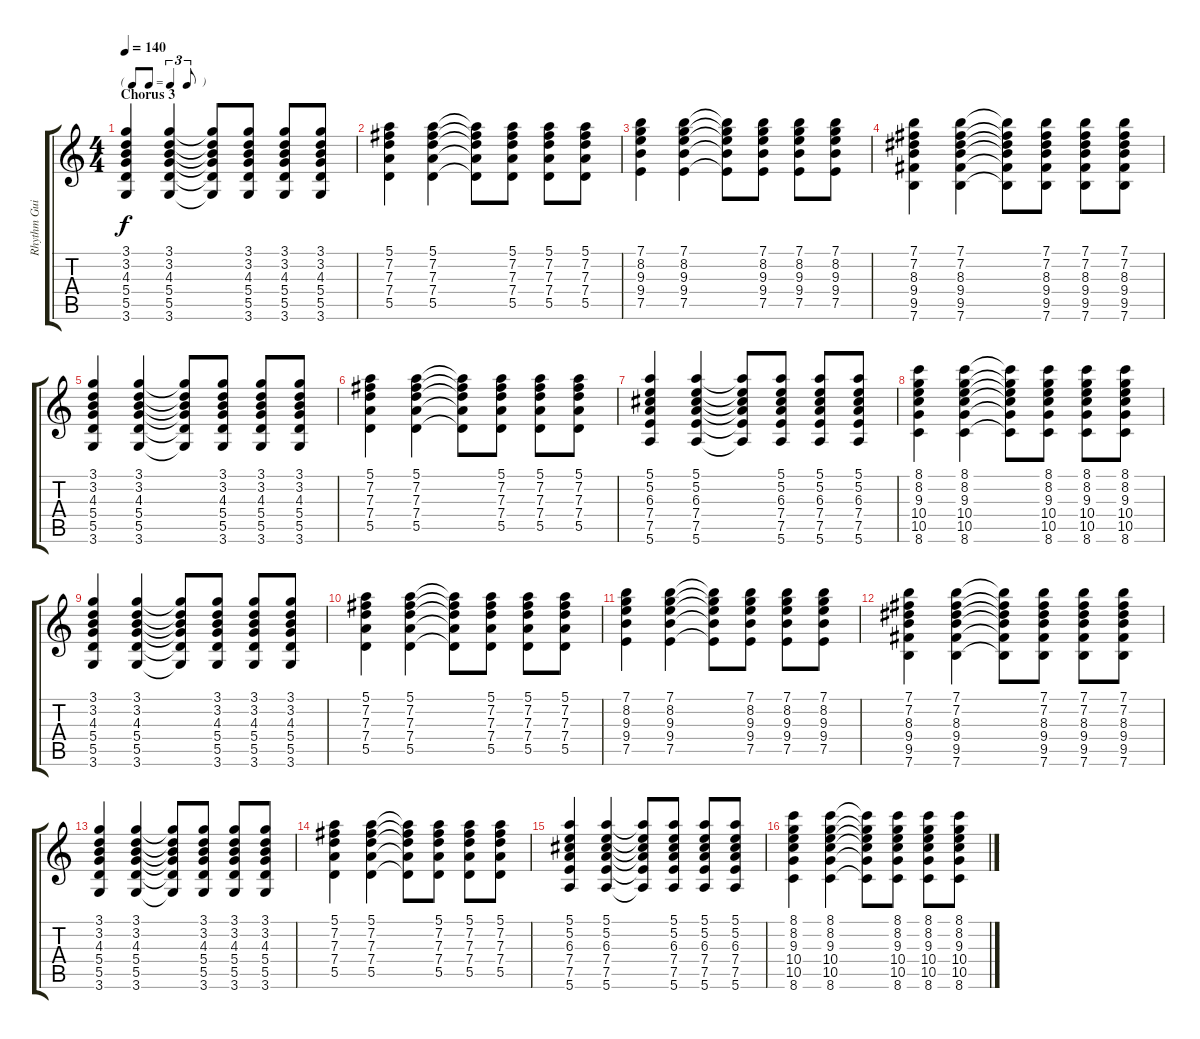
\track ("Rhythm Guitar II" "Rhythm Gui") {instrument acousticguitarsteel}
\staff {score tabs}
\tuning (E4 B3 G3 D3 A2 E2) {hide}
\ts (4 4)
\tf triplet8th
\section ("" "Chorus 3")
\tempo 140
\clef g2
\ks c
(3.1 3.2 4.3 5.4 5.5 3.6).4{dy f} (3.1 3.2 4.3 5.4 5.5 3.6).4 (3.1{t} 3.2{t} 4.3{t} 5.4{t} 5.5{t} 3.6{t}).8 (3.1 3.2 4.3 5.4 5.5 3.6).8 (3.1 3.2 4.3 5.4 5.5 3.6).8 (3.1 3.2 4.3 5.4 5.5 3.6).8 |
(5.1 7.2 7.3 7.4 5.5).4 (5.1 7.2 7.3 7.4 5.5).4 (5.1{t} 7.2{t} 7.3{t} 7.4{t} 5.5{t}).8 (5.1 7.2 7.3 7.4 5.5).8 (5.1 7.2 7.3 7.4 5.5).8 (5.1 7.2 7.3 7.4 5.5).8 |
(7.1 8.2 9.3 9.4 7.5).4 (7.1 8.2 9.3 9.4 7.5).4 (7.1{t} 8.2{t} 9.3{t} 9.4{t} 7.5{t}).8 (7.1 8.2 9.3 9.4 7.5).8 (7.1 8.2 9.3 9.4 7.5).8 (7.1 8.2 9.3 9.4 7.5).8 |
(7.1 7.2 8.3 9.4 9.5 7.6).4 (7.1 7.2 8.3 9.4 9.5 7.6).4 (7.1{t} 7.2{t} 8.3{t} 9.4{t} 9.5{t} 7.6{t}).8 (7.1 7.2 8.3 9.4 9.5 7.6).8 (7.1 7.2 8.3 9.4 9.5 7.6).8 (7.1 7.2 8.3 9.4 9.5 7.6).8 |
(3.1 3.2 4.3 5.4 5.5 3.6).4 (3.1 3.2 4.3 5.4 5.5 3.6).4 (3.1{t} 3.2{t} 4.3{t} 5.4{t} 5.5{t} 3.6{t}).8 (3.1 3.2 4.3 5.4 5.5 3.6).8 (3.1 3.2 4.3 5.4 5.5 3.6).8 (3.1 3.2 4.3 5.4 5.5 3.6).8 |
(5.1 7.2 7.3 7.4 5.5).4 (5.1 7.2 7.3 7.4 5.5).4 (5.1{t} 7.2{t} 7.3{t} 7.4{t} 5.5{t}).8 (5.1 7.2 7.3 7.4 5.5).8 (5.1 7.2 7.3 7.4 5.5).8 (5.1 7.2 7.3 7.4 5.5).8 |
(5.1 5.2 6.3 7.4 7.5 5.6).4 (5.1 5.2 6.3 7.4 7.5 5.6).4 (5.1{t} 5.2{t} 6.3{t} 7.4{t} 7.5{t} 5.6{t}).8 (5.1 5.2 6.3 7.4 7.5 5.6).8 (5.1 5.2 6.3 7.4 7.5 5.6).8 (5.1 5.2 6.3 7.4 7.5 5.6).8 |
(8.1 8.2 9.3 10.4 10.5 8.6).4 (8.1 8.2 9.3 10.4 10.5 8.6).4 (8.1{t} 8.2{t} 9.3{t} 10.4{t} 10.5{t} 8.6{t}).8 (8.1 8.2 9.3 10.4 10.5 8.6).8 (8.1 8.2 9.3 10.4 10.5 8.6).8 (8.1 8.2 9.3 10.4 10.5 8.6).8 |
(3.1 3.2 4.3 5.4 5.5 3.6).4 (3.1 3.2 4.3 5.4 5.5 3.6).4 (3.1{t} 3.2{t} 4.3{t} 5.4{t} 5.5{t} 3.6{t}).8 (3.1 3.2 4.3 5.4 5.5 3.6).8 (3.1 3.2 4.3 5.4 5.5 3.6).8 (3.1 3.2 4.3 5.4 5.5 3.6).8 |
(5.1 7.2 7.3 7.4 5.5).4 (5.1 7.2 7.3 7.4 5.5).4 (5.1{t} 7.2{t} 7.3{t} 7.4{t} 5.5{t}).8 (5.1 7.2 7.3 7.4 5.5).8 (5.1 7.2 7.3 7.4 5.5).8 (5.1 7.2 7.3 7.4 5.5).8 |
(7.1 8.2 9.3 9.4 7.5).4 (7.1 8.2 9.3 9.4 7.5).4 (7.1{t} 8.2{t} 9.3{t} 9.4{t} 7.5{t}).8 (7.1 8.2 9.3 9.4 7.5).8 (7.1 8.2 9.3 9.4 7.5).8 (7.1 8.2 9.3 9.4 7.5).8 |
(7.1 7.2 8.3 9.4 9.5 7.6).4 (7.1 7.2 8.3 9.4 9.5 7.6).4 (7.1{t} 7.2{t} 8.3{t} 9.4{t} 9.5{t} 7.6{t}).8 (7.1 7.2 8.3 9.4 9.5 7.6).8 (7.1 7.2 8.3 9.4 9.5 7.6).8 (7.1 7.2 8.3 9.4 9.5 7.6).8 |
(3.1 3.2 4.3 5.4 5.5 3.6).4 (3.1 3.2 4.3 5.4 5.5 3.6).4 (3.1{t} 3.2{t} 4.3{t} 5.4{t} 5.5{t} 3.6{t}).8 (3.1 3.2 4.3 5.4 5.5 3.6).8 (3.1 3.2 4.3 5.4 5.5 3.6).8 (3.1 3.2 4.3 5.4 5.5 3.6).8 |
(5.1 7.2 7.3 7.4 5.5).4 (5.1 7.2 7.3 7.4 5.5).4 (5.1{t} 7.2{t} 7.3{t} 7.4{t} 5.5{t}).8 (5.1 7.2 7.3 7.4 5.5).8 (5.1 7.2 7.3 7.4 5.5).8 (5.1 7.2 7.3 7.4 5.5).8 |
(5.1 5.2 6.3 7.4 7.5 5.6).4 (5.1 5.2 6.3 7.4 7.5 5.6).4 (5.1{t} 5.2{t} 6.3{t} 7.4{t} 7.5{t} 5.6{t}).8 (5.1 5.2 6.3 7.4 7.5 5.6).8 (5.1 5.2 6.3 7.4 7.5 5.6).8 (5.1 5.2 6.3 7.4 7.5 5.6).8 |
(8.1 8.2 9.3 10.4 10.5 8.6).4 (8.1 8.2 9.3 10.4 10.5 8.6).4 (8.1{t} 8.2{t} 9.3{t} 10.4{t} 10.5{t} 8.6{t}).8 (8.1 8.2 9.3 10.4 10.5 8.6).8 (8.1 8.2 9.3 10.4 10.5 8.6).8 (8.1 8.2 9.3 10.4 10.5 8.6).8
